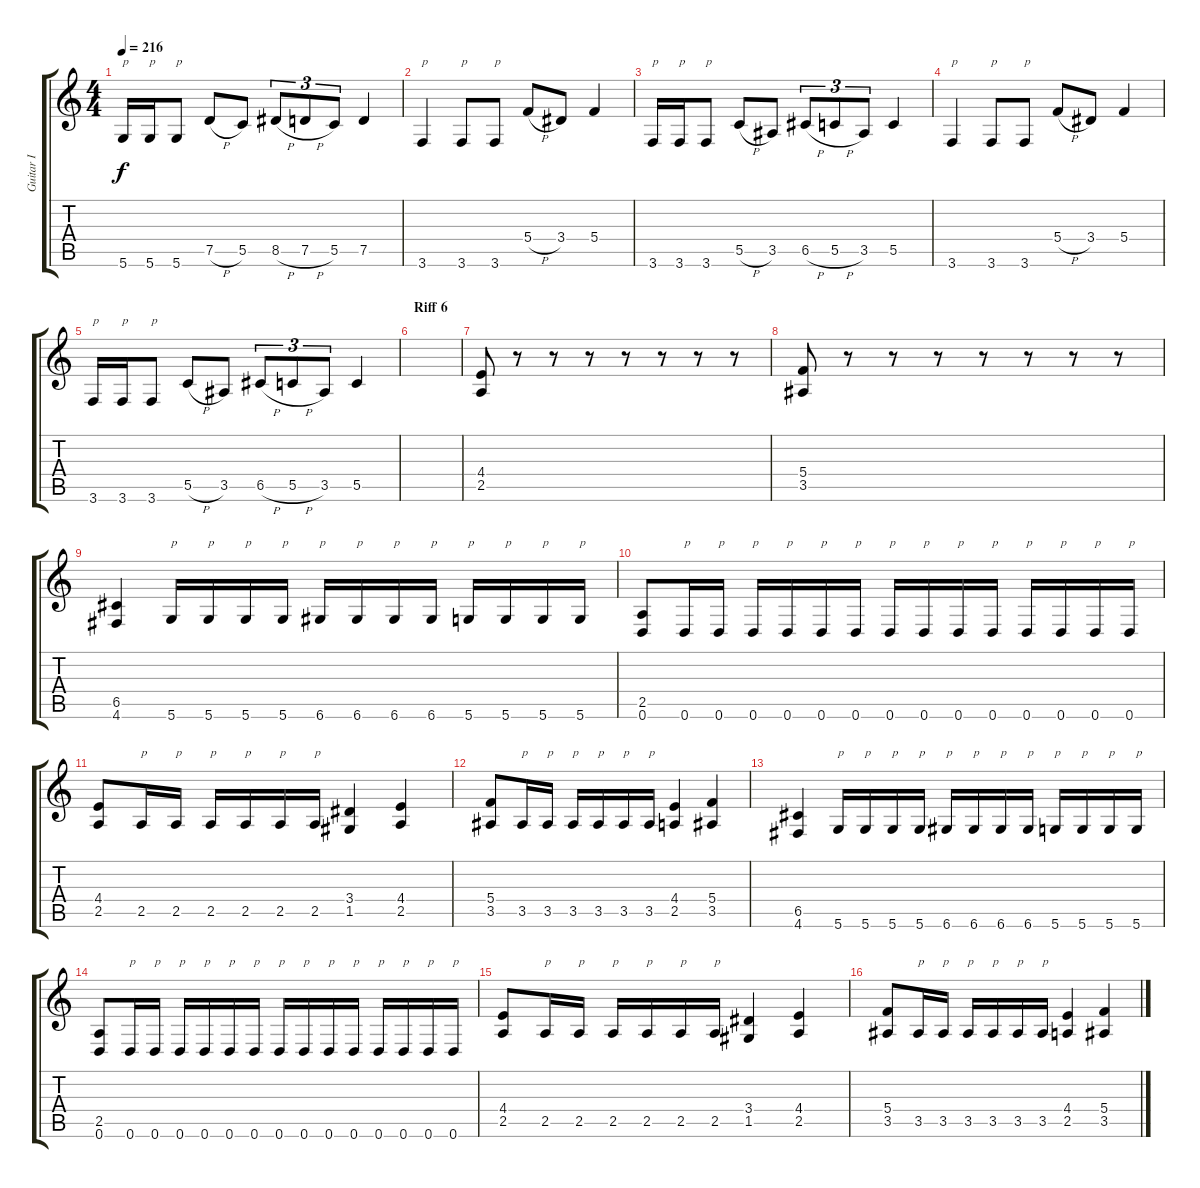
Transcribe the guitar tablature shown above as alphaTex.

\track ("Guitar I" "Guitar I") {instrument distortionguitar}
\staff {score tabs}
\tuning (D4 A3 F3 C3 G2 D2) {hide}
\ts (4 4)
\tempo 216
\clef g2
\ks c
5.6.16{txt "p" dy f} 5.6.16{txt "p"} 5.6.8{txt "p"} 7.5{h}.8 5.5.8 8.5{h}.8{tu (3 2)} 7.5{h}.8{tu (3 2)} 5.5.8{tu (3 2)} 7.5.4 |
3.6.4{txt "p"} 3.6.8{txt "p"} 3.6.8{txt "p"} 5.4{h}.8 3.4.8 5.4.4 |
3.6.16{txt "p"} 3.6.16{txt "p"} 3.6.8{txt "p"} 5.5{h}.8 3.5.8 6.5{h}.8{tu (3 2)} 5.5{h}.8{tu (3 2)} 3.5.8{tu (3 2)} 5.5.4 |
3.6.4{txt "p"} 3.6.8{txt "p"} 3.6.8{txt "p"} 5.4{h}.8 3.4.8 5.4.4 |
3.6.16{txt "p"} 3.6.16{txt "p"} 3.6.8{txt "p"} 5.5{h}.8 3.5.8 6.5{h}.8{tu (3 2)} 5.5{h}.8{tu (3 2)} 3.5.8{tu (3 2)} 5.5.4 |
\section ("" "Riff 6")
|
(4.4 2.5).8 r.8 r.8 r.8 r.8 r.8 r.8 r.8 |
(5.4 3.5).8 r.8 r.8 r.8 r.8 r.8 r.8 r.8 |
(6.5 4.6).4 5.6.16{txt "p"} 5.6.16{txt "p"} 5.6.16{txt "p"} 5.6.16{txt "p"} 6.6.16{txt "p"} 6.6.16{txt "p"} 6.6.16{txt "p"} 6.6.16{txt "p"} 5.6.16{txt "p"} 5.6.16{txt "p"} 5.6.16{txt "p"} 5.6.16{txt "p"} |
(2.5 0.6).8 0.6.16{txt "p"} 0.6.16{txt "p"} 0.6.16{txt "p"} 0.6.16{txt "p"} 0.6.16{txt "p"} 0.6.16{txt "p"} 0.6.16{txt "p"} 0.6.16{txt "p"} 0.6.16{txt "p"} 0.6.16{txt "p"} 0.6.16{txt "p"} 0.6.16{txt "p"} 0.6.16{txt "p"} 0.6.16{txt "p"} |
(4.4 2.5).8 2.5.16{txt "p"} 2.5.16{txt "p"} 2.5.16{txt "p"} 2.5.16{txt "p"} 2.5.16{txt "p"} 2.5.16{txt "p"} (3.4 1.5).4 (4.4 2.5).4 |
(5.4 3.5).8 3.5.16{txt "p"} 3.5.16{txt "p"} 3.5.16{txt "p"} 3.5.16{txt "p"} 3.5.16{txt "p"} 3.5.16{txt "p"} (4.4 2.5).4 (5.4 3.5).4 |
(6.5 4.6).4 5.6.16{txt "p"} 5.6.16{txt "p"} 5.6.16{txt "p"} 5.6.16{txt "p"} 6.6.16{txt "p"} 6.6.16{txt "p"} 6.6.16{txt "p"} 6.6.16{txt "p"} 5.6.16{txt "p"} 5.6.16{txt "p"} 5.6.16{txt "p"} 5.6.16{txt "p"} |
(2.5 0.6).8 0.6.16{txt "p"} 0.6.16{txt "p"} 0.6.16{txt "p"} 0.6.16{txt "p"} 0.6.16{txt "p"} 0.6.16{txt "p"} 0.6.16{txt "p"} 0.6.16{txt "p"} 0.6.16{txt "p"} 0.6.16{txt "p"} 0.6.16{txt "p"} 0.6.16{txt "p"} 0.6.16{txt "p"} 0.6.16{txt "p"} |
(4.4 2.5).8 2.5.16{txt "p"} 2.5.16{txt "p"} 2.5.16{txt "p"} 2.5.16{txt "p"} 2.5.16{txt "p"} 2.5.16{txt "p"} (3.4 1.5).4 (4.4 2.5).4 |
(5.4 3.5).8 3.5.16{txt "p"} 3.5.16{txt "p"} 3.5.16{txt "p"} 3.5.16{txt "p"} 3.5.16{txt "p"} 3.5.16{txt "p"} (4.4 2.5).4 (5.4 3.5).4
